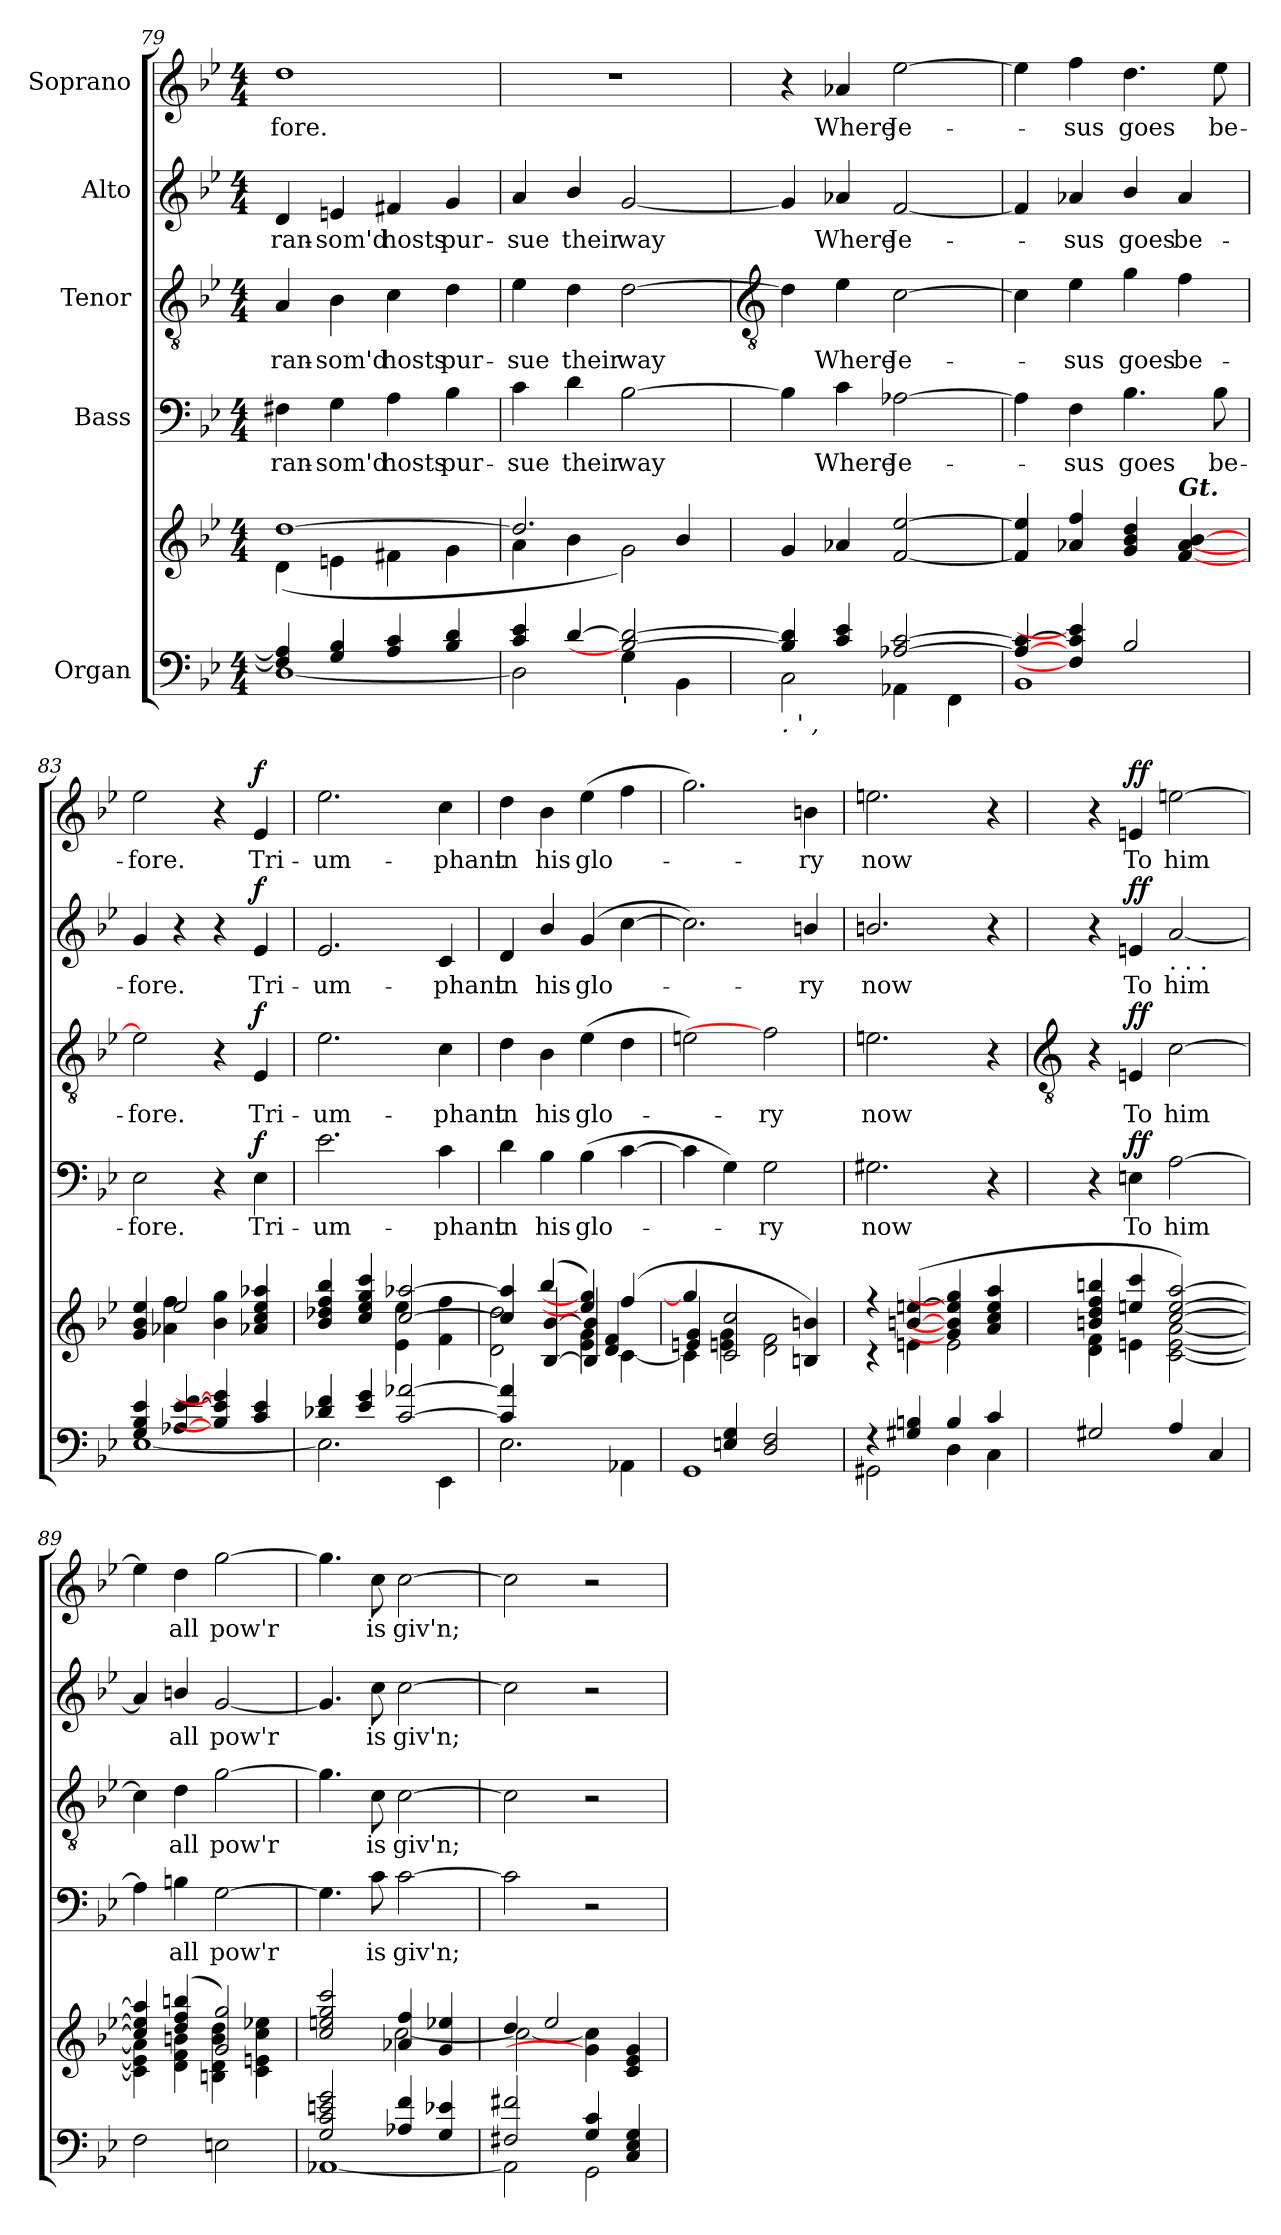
**kern	**kern	**kern	**text	**dynam	**kern	**text	**dynam	**kern	**text	**dynam	**kern	**text	**dynam
*part5	*part5	*part4	*part4	*part4	*part3	*part3	*part3	*part2	*part2	*part2	*part1	*part1	*part1
*staff6	*staff5	*staff4	*staff4	*staff4	*staff3	*staff3	*staff3	*staff2	*staff2	*staff2	*staff1	*staff1	*staff1
*I"Organ	*	*I"Bass	*	*	*I"Tenor	*	*	*I"Alto	*	*	*I"Soprano	*	*
*clefF4	*clefG2	*clefF4	*	*	*clefGv2	*	*	*clefG2	*	*	*clefG2	*	*
*k[b-e-]	*k[b-e-]	*k[b-e-]	*	*	*k[b-e-]	*	*	*k[b-e-]	*	*	*k[b-e-]	*	*
*B-:	*B-:	*B-:	*	*	*B-:	*	*	*B-:	*	*	*B-:	*	*
*M4/4	*M4/4	*M4/4	*	*	*M4/4	*	*	*M4/4	*	*	*M4/4	*	*
=79	=79	=79	=79	=79	=79	=79	=79	=79	=79	=79	=79	=79	=79
*^	*^	*	*	*	*	*	*	*	*	*	*	*	*
!	!	!	!	!	!LO:LY:b	!	!	!LO:LY:b	!	!	!LO:LY:b	!	!	!LO:LY:b	!
4F#/] 4A/]	[1D\	[1dd/	(<4d\	4F#X	ran-	.	4A	ran-	.	4d	ran-	.	1dd	-fore.	.
!	!	!	!	!	!LO:LY:b	!	!	!LO:LY:b	!	!	!LO:LY:b	!	!	!	!
4G/ 4B-/	.	.	4en\	4G	-som'd	.	4B-	-som'd	.	4en	-som'd	.	.	.	.
!	!	!	!	!	!LO:LY:b	!	!	!LO:LY:b	!	!	!LO:LY:b	!	!	!	!
4A/ 4c/	.	.	4f#X\	4A	hosts	.	4c	hosts	.	4f#X	hosts	.	.	.	.
!	!	!	!	!	!LO:LY:b	!	!	!LO:LY:b	!	!	!LO:LY:b	!	!	!	!
4B-/ 4d/	.	.	4g\	4B-	pur-	.	4d	pur-	.	4g	pur-	.	.	.	.
=80	=80	=80	=80	=80	=80	=80	=80	=80	=80	=80	=80	=80	=80	=80	=80
!	!	!	!	!	!LO:LY:b	!	!	!LO:LY:b	!	!	!LO:LY:b	!	!	!	!
4c/ 4e-/	2D\]	2.dd/]	4a\	4c	-sue	.	4e-	-sue	.	4a	-sue	.	1r	.	.
!	!	!	!	!	!LO:LY:b	!	!	!LO:LY:b	!	!	!LO:LY:b	!	!	!	!
[4d/	.	.	4b-\	4d	their	.	4d	their	.	4b-/	their	.	.	.	.
!LO:TX:b:t='	!	!	!	!	!	!	!	!	!	!	!	!	!	!	!
!	!	!	!	!	!LO:LY:b	!	!	!LO:LY:b	!	!	!LO:LY:b	!	!	!	!
2B-/_ 2d/_	4G\	.	2g\)	[2B-	way	.	[2d	way	.	[2g	way	.	.	.	.
.	4BB-\	4b-/	.	.	.	.	.	.	.	.	.	.	.	.	.
!!LO:LB:g=z
=81	=81	=81	=81	=81	=81	=81	=81	=81	=81	=81	=81	=81	=81	=81	=81
*	*	*	*	*	*	*	*clefGv2	*	*	*	*	*	*	*	*
!LO:TX:b:i:t=. ' ,	!	!	!	!	!	!	!	!	!	!	!	!	!	!	!
4B-/] 4d/]	2C\	4g/	2ryy	4B-]	.	.	4d]	.	.	4g]	.	.	4r	.	.
!	!	!	!	!	!LO:LY:b	!	!	!LO:LY:b	!	!	!LO:LY:b	!	!	!LO:LY:b	!
4c/ 4e-/	.	4a-X/	.	4c	Where	.	4e-	Where	.	4a-X	Where	.	4a-X	Where	.
!	!	!	!	!	!LO:LY:b	!	!	!LO:LY:b	!	!	!LO:LY:b	!	!	!LO:LY:b	!
[2A-X/ [2c/	4AA-X\	[2f/ [2ee-/	2ryy	[2A-X	Je-	.	[2c	Je-	.	[2f	Je-	.	[2ee-	Je-	.
.	4FF\	.	.	.	.	.	.	.	.	.	.	.	.	.	.
=82	=82	=82	=82	=82	=82	=82	=82	=82	=82	=82	=82	=82	=82	=82	=82
4A-/_ 4c/_	1BB-\	4f/] 4ee-/]	2ryy	4A-]	.	.	4c]	.	.	4f]	.	.	4ee-]	.	.
!	!	!	!	!	!LO:LY:b	!	!	!LO:LY:b	!	!	!LO:LY:b	!	!	!LO:LY:b	!
4F/] 4c/] 4e-/]	.	4a-X/ 4ff/	.	4F	sus	.	4e-	sus	.	4a-X	sus	.	4ff	sus	.
!	!	!	!	!	!LO:LY:b	!	!	!LO:LY:b	!	!	!LO:LY:b	!	!	!LO:LY:b	!
2B-/	.	4g/ 4b-/ 4dd/	2ryy	4.B-	goes	.	4g	goes	.	4b-/	goes	.	4.dd	goes	.
!	!	!LO:TX:a:Bi:t=Gt.	!	!	!	!	!	!	!	!	!	!	!	!	!
!	!	!	!	!	!	!	!	!LO:LY:b	!	!	!LO:LY:b	!	!	!	!
.	.	[4f/ [4a-/ [4b-/	.	.	.	.	4f	be-	.	4a-	be-	.	.	.	.
!	!	!	!	!	!LO:LY:b	!	!	!	!	!	!	!	!	!LO:LY:b	!
.	.	.	.	8B-	be-	.	.	.	.	.	.	.	8ee-	be-	.
=83	=83	=83	=83	=83	=83	=83	=83	=83	=83	=83	=83	=83	=83	=83	=83
!	!	!	!	!	!LO:LY:b	!	!	!LO:LY:b	!	!	!LO:LY:b	!	!	!LO:LY:b	!
4G/ 4B-/ 4e-/	[1E-\	4g/ 4b-/ 4ee-/	4ryy	2E-	-fore.	.	2e-]	-fore.	.	4g	-fore.	.	2ee-	-fore.	.
[4A-X/ [4e-/ [4f/	.	2ee-/	4a-X\ 4ff\	.	.	.	.	.	.	4r	.	.	.	.	.
4B-/] 4e-/] 4g/]	.	.	4b-\ 4gg\	4r	.	.	4r	.	.	4r	.	.	4r	.	.
!	!	!	!	!	!LO:LY:b	!LO:DY:b	!	!LO:LY:b	!LO:DY:b	!	!LO:LY:b	!LO:DY:b	!	!LO:LY:b	!LO:DY:b
4c/ 4e-/	.	4a-X/ 4cc/ 4ee-/ 4aa-X/	4ryy	4E-	Tri-	f	4E-	Tri-	f	4e-	Tri-	f	4e-	Tri-	f
=84	=84	=84	=84	=84	=84	=84	=84	=84	=84	=84	=84	=84	=84	=84	=84
!	!	!	!	!	!LO:LY:b	!	!	!LO:LY:b	!	!	!LO:LY:b	!	!	!LO:LY:b	!
4d-X/ 4f/	2.E-\]	4b-/ 4dd-X/ 4ff/ 4bb-/	2ryy	2.e-	-um-	.	2.e-	-um-	.	2.e-	-um-	.	2.ee-	-um-	.
4e-/ 4g/	.	4cc/ 4ee-/ 4gg/ 4ccc/	.	.	.	.	.	.	.	.	.	.	.	.	.
[2c/ [2a-X/	.	[2cc/ [2aa-X/	4e-\ 4ee-\	.	.	.	.	.	.	.	.	.	.	.	.
!	!	!	!	!	!LO:LY:b	!	!	!LO:LY:b	!	!	!LO:LY:b	!	!	!LO:LY:b	!
.	4EE-\	.	4f\ 4ff\	4c	-phant	.	4c	-phant	.	4c	-phant	.	4cc	-phant	.
=85	=85	=85	=85	=85	=85	=85	=85	=85	=85	=85	=85	=85	=85	=85	=85
*	*	*	*^	*	*	*	*	*	*	*	*	*	*	*	*
!	!	!	!	!	!	!LO:LY:b	!	!	!LO:LY:b	!	!	!LO:LY:b	!	!	!LO:LY:b	!
4c/] 4a-/]	2.E-\	4cc/] 4aa-/]	2d\ 2dd\	4ryy	4d	in	.	4d	in	.	4d	in	.	4dd	in	.
!	!	!	!	!	!	!LO:LY:b	!	!	!LO:LY:b	!	!	!LO:LY:b	!	!	!LO:LY:b	!
2.ryy	.	(>4bb-/	.	[4B-/ [4b-/	4B-	his	.	4B-	his	.	4b-/	his	.	4b-	his	.
!	!	!	!	!	!	!LO:LY:b	!	!	!LO:LY:b	!	!	!LO:LY:b	!	!	!LO:LY:b	!
.	.	4ee-/] 4gg/])	4e-\ 4g\	4B-/] 4b-/]	(>4B-	glo-	.	(>4e-	glo-	.	(>4g	glo-	.	(>4ee-	glo-	.
.	4AA-X\	(>4ff/	[4c\	4d/ 4f/	[4c	.	.	4d	.	.	[4cc	.	.	4ff	.	.
=86	=86	=86	=86	=86	=86	=86	=86	=86	=86	=86	=86	=86	=86	=86	=86	=86
4ryy	1GG\	4gg/]	4c\]	4en/ 4g/	4c]	.	.	2en)	.	.	2.cc])	.	.	2.gg)	.	.
4En/ 4G/	.	2c/ 2cc/	4en\ 4g\	2.ryy	4G)	.	.	.	.	.	.	.	.	.	.	.
!	!	!	!	!	!	!LO:LY:b	!	!	!LO:LY:b	!	!	!	!	!	!	!
2D/ 2F/	.	.	2d\ 2f\	.	2G	ry	.	2f]	ry	.	.	.	.	.	.	.
!	!	!	!	!	!	!	!	!	!	!	!	!LO:LY:b	!	!	!LO:LY:b	!
.	.	4Bn/ 4bn/)	.	.	.	.	.	.	.	.	4bn/	ry	.	4bn	ry	.
*	*	*	*v	*v	*	*	*	*	*	*	*	*	*	*	*	*
=87	=87	=87	=87	=87	=87	=87	=87	=87	=87	=87	=87	=87	=87	=87	=87
!	!	!	!	!	!LO:LY:b	!	!	!LO:LY:b	!	!	!LO:LY:b	!	!	!LO:LY:b	!
4r	2GG#X\	4r	4r	2.G#X	now	.	2.en	now	.	2.bn/	now	.	2.een	now	.
4G#X/ 4Bn/	.	(>[4bn/ [4een/	4en\	.	.	.	.	.	.	.	.	.	.	.	.
4B/	4D\	4g#/] 4b-/] 4ee/] 4gg#/]	2e\	.	.	.	.	.	.	.	.	.	.	.	.
4c/	4C\	4a/ 4cc/ 4ee/ 4aa/	.	4r	.	.	4r	.	.	4r	.	.	4r	.	.
!!LO:LB:g=z
=88	=88	=88	=88	=88	=88	=88	=88	=88	=88	=88	=88	=88	=88	=88	=88
*	*	*	*	*	*	*	*clefGv2	*	*	*	*	*	*	*	*
2G#X/	1ryy	4bn/ 4dd/ 4ff/ 4bbn/	4d\ 4f\	4r	.	.	4r	.	.	4r	.	.	4r	.	.
!	!	!	!	!	!LO:LY:b	!LO:DY:b	!	!LO:LY:b	!LO:DY:b	!	!LO:LY:b	!LO:DY:b	!	!LO:LY:b	!LO:DY:b
.	.	4een/ 4ccc/	4en\	4En	To	ff	4En	To	ff	4en	To	ff	4en	To	ff
!	!	!	!	!	!	!	!	!	!	!LO:TX:b:t=. . .	!	!	!	!	!
!	!	!	!	!	!LO:LY:b	!	!	!LO:LY:b	!	!	!LO:LY:b	!	!	!LO:LY:b	!
4A/	.	[2cc/ [2ee/ [2aa/)	[2c\ [2e\ [2a\	[2A	him	.	[2c	him	.	[2a	him	.	[2een	him	.
4C/	.	.	.	.	.	.	.	.	.	.	.	.	.	.	.
=89	=89	=89	=89	=89	=89	=89	=89	=89	=89	=89	=89	=89	=89	=89	=89
1ryy	2F\	4cc/] 4ee/] 4aa/]	4c\] 4e\] 4a\]	4A]	.	.	4c]	.	.	4a]	.	.	4ee]	.	.
!	!	!	!	!	!LO:LY:b	!	!	!LO:LY:b	!	!	!LO:LY:b	!	!	!LO:LY:b	!
.	.	(>4dd/ 4ff/ 4bbn/	4d\ 4f\ 4bn\	4Bn	all	.	4d	all	.	4bn/	all	.	4dd	all	.
!	!	!	!	!	!LO:LY:b	!	!	!LO:LY:b	!	!	!LO:LY:b	!	!	!LO:LY:b	!
.	2En\	2g/ 2gg/)	4Bn\ 4d\ 4b\ 4dd\	[2G	pow'r	.	[2g	pow'r	.	[2g	pow'r	.	[2gg	pow'r	.
.	.	.	4c\ 4e\ 4cc\ 4ee-\	.	.	.	.	.	.	.	.	.	.	.	.
=90	=90	=90	=90	=90	=90	=90	=90	=90	=90	=90	=90	=90	=90	=90	=90
2G/ 2c/ 2en/ 2g/	[1AA-X\	2cc/ 2een/ 2gg/ 2ccc/	2ryy	4.G]	.	.	4.g]	.	.	4.g]	.	.	4.gg]	.	.
!	!	!	!	!	!LO:LY:b	!	!	!LO:LY:b	!	!	!LO:LY:b	!	!	!LO:LY:b	!
.	.	.	.	8c	is	.	8c	is	.	8cc	is	.	8cc	is	.
!	!	!	!	!	!LO:LY:b	!	!	!LO:LY:b	!	!	!LO:LY:b	!	!	!LO:LY:b	!
4A-X/ 4f/	.	4a-X/ 4ff/	[2cc\	[2c	giv'n;	.	[2c	giv'n;	.	[2cc	giv'n;	.	[2cc	giv'n;	.
4G/ 4e-X/	.	4g/ 4ee-X/	.	.	.	.	.	.	.	.	.	.	.	.	.
=91	=91	=91	=91	=91	=91	=91	=91	=91	=91	=91	=91	=91	=91	=91	=91
2F#X/ 2f#X/	2AA-\]	4dd/	2cc\_	2c]	.	.	2c]	.	.	2cc]	.	.	2cc]	.	.
.	.	2ee-/	.	.	.	.	.	.	.	.	.	.	.	.	.
4G/ 4c/	2GG\	.	4g\] 4cc\]	2r	.	.	2r	.	.	2r	.	.	2r	.	.
4C/ 4E-/ 4G/	.	4c/ 4e-/ 4g/	4ryy	.	.	.	.	.	.	.	.	.	.	.	.
*v	*v	*	*	*	*	*	*	*	*	*	*	*	*	*	*
*	*v	*v	*	*	*	*	*	*	*	*	*	*	*	*
=	=	=	=	=	=	=	=	=	=	=	=	=	=
*-	*-	*-	*-	*-	*-	*-	*-	*-	*-	*-	*-	*-	*-
